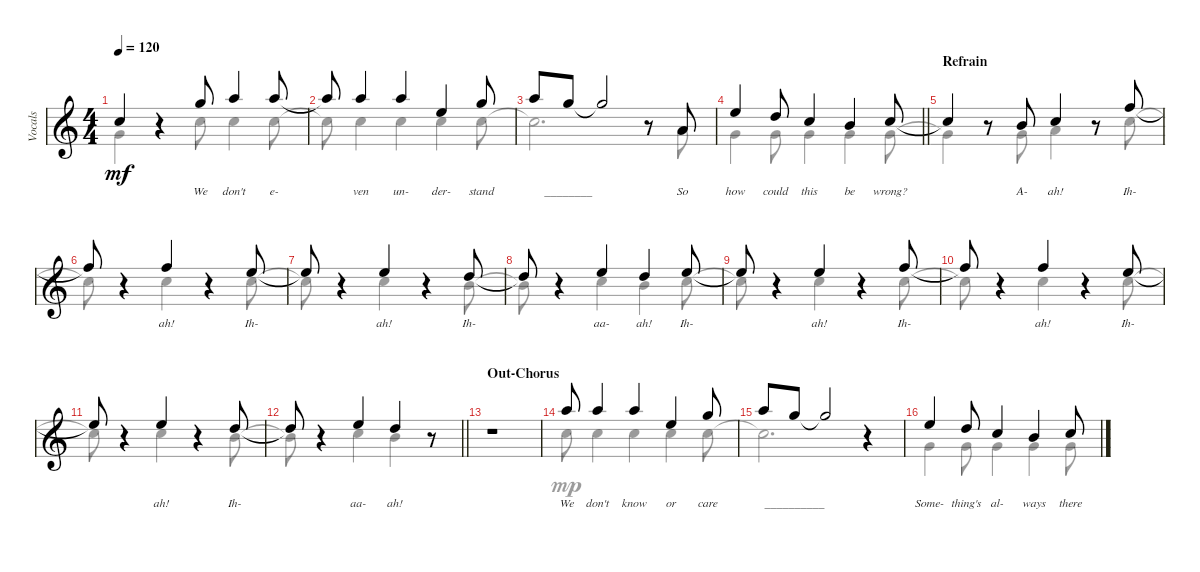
\defaultSystemsLayout 4
\bracketExtendMode groupsimilarinstruments
\otherSystemsTrackNameOrientation horizontal
\track ("Vocals" "Vocals") {multiBarRest instrument voiceoohs}
\staff {score}
\tuning (E4 B3 G3 D3 A2 E2)
\voice
\ts (4 4)
\tempo 120
\clef g2
\ks c
8.1{t}.4{dy mf beam Up} r.4{beam Up} 15.1.8{lyrics (0 "We") lyrics (1 "") lyrics (2 "") lyrics (3 "") lyrics (4 "") beam Up} 17.1.4{lyrics (0 "don't") lyrics (1 "") lyrics (2 "") lyrics (3 "") lyrics (4 "") beam Up} 17.1.8{lyrics (0 "e-") lyrics (1 "") lyrics (2 "") lyrics (3 "") lyrics (4 "") beam Up} |
17.1{t}.8{beam Up} 17.1.4{lyrics (0 "ven") lyrics (1 "") lyrics (2 "") lyrics (3 "") lyrics (4 "") beam Up} 17.1.4{lyrics (0 "un-") lyrics (1 "") lyrics (2 "") lyrics (3 "") lyrics (4 "") beam Up} 17.2.4{lyrics (0 "der-") lyrics (1 "") lyrics (2 "") lyrics (3 "") lyrics (4 "") beam Up} 15.1.8{lyrics (0 "stand") lyrics (1 "") lyrics (2 "") lyrics (3 "") lyrics (4 "") beam Up} |
17.1.8{beam Up} 15.1.8{lyrics (0 "________") lyrics (1 "") lyrics (2 "") lyrics (3 "") lyrics (4 "") beam Up} 15.1{t}.2{beam Up} r.8{beam Up} 10.2.8{lyrics (0 "So") lyrics (1 "") lyrics (2 "") lyrics (3 "") lyrics (4 "") beam Up} |
\barLineRight lightlight
12.1.4{lyrics (0 "how") lyrics (1 "") lyrics (2 "") lyrics (3 "") lyrics (4 "") beam Up} 10.1.8{lyrics (0 "could") lyrics (1 "") lyrics (2 "") lyrics (3 "") lyrics (4 "") beam Up} 8.1.4{lyrics (0 "this") lyrics (1 "") lyrics (2 "") lyrics (3 "") lyrics (4 "") beam Up} 7.1.4{lyrics (0 "be") lyrics (1 "") lyrics (2 "") lyrics (3 "") lyrics (4 "") beam Up} 8.1.8{lyrics (0 "wrong?") lyrics (1 "") lyrics (2 "") lyrics (3 "") lyrics (4 "") beam Up} |
\section ("" "Refrain")
8.1{t}.4{beam Up} r.8{beam Up} 16.3.8{lyrics (0 "A-") lyrics (1 "") lyrics (2 "") lyrics (3 "") lyrics (4 "") beam Up} 13.2.4{lyrics (0 "ah!") lyrics (1 "") lyrics (2 "") lyrics (3 "") lyrics (4 "") beam Up} r.8{beam Up} 13.1.8{lyrics (0 "Ih-") lyrics (1 "") lyrics (2 "") lyrics (3 "") lyrics (4 "") beam Up} |
13.1{t}.8{beam Up} r.4{beam Up} 13.1.4{lyrics (0 "ah!") lyrics (1 "") lyrics (2 "") lyrics (3 "") lyrics (4 "") beam Up} r.4{beam Up} 17.2.8{lyrics (0 "Ih-") lyrics (1 "") lyrics (2 "") lyrics (3 "") lyrics (4 "") beam Up} |
17.2{t}.8{beam Up} r.4{beam Up} 17.2.4{lyrics (0 "ah!") lyrics (1 "") lyrics (2 "") lyrics (3 "") lyrics (4 "") beam Up} r.4{beam Up} 15.2.8{lyrics (0 "Ih-") lyrics (1 "") lyrics (2 "") lyrics (3 "") lyrics (4 "") beam Up} |
15.2{t}.8{beam Up} r.4{beam Up} 12.1.4{lyrics (0 "aa-") lyrics (1 "") lyrics (2 "") lyrics (3 "") lyrics (4 "") beam Up} 15.2.4{lyrics (0 "ah!") lyrics (1 "") lyrics (2 "") lyrics (3 "") lyrics (4 "") beam Up} 12.1.8{lyrics (0 "Ih-") lyrics (1 "") lyrics (2 "") lyrics (3 "") lyrics (4 "") beam Up} |
12.1{t}.8{beam Up} r.4{beam Up} 17.2.4{lyrics (0 "ah!") lyrics (1 "") lyrics (2 "") lyrics (3 "") lyrics (4 "") beam Up} r.4{beam Up} 13.1.8{lyrics (0 "Ih-") lyrics (1 "") lyrics (2 "") lyrics (3 "") lyrics (4 "") beam Up} |
13.1{t}.8{beam Up} r.4{beam Up} 13.1.4{lyrics (0 "ah!") lyrics (1 "") lyrics (2 "") lyrics (3 "") lyrics (4 "") beam Up} r.4{beam Up} 17.2.8{lyrics (0 "Ih-") lyrics (1 "") lyrics (2 "") lyrics (3 "") lyrics (4 "") beam Up} |
17.2{t}.8{beam Up} r.4{beam Up} 17.2.4{lyrics (0 "ah!") lyrics (1 "") lyrics (2 "") lyrics (3 "") lyrics (4 "") beam Up} r.4{beam Up} 15.2.8{lyrics (0 "Ih-") lyrics (1 "") lyrics (2 "") lyrics (3 "") lyrics (4 "") beam Up} |
\barLineRight lightlight
15.2{t}.8{beam Up} r.4{beam Up} 12.1.4{lyrics (0 "aa-") lyrics (1 "") lyrics (2 "") lyrics (3 "") lyrics (4 "") beam Up} 15.2.4{lyrics (0 "ah!") lyrics (1 "") lyrics (2 "") lyrics (3 "") lyrics (4 "") beam Up} r.8{beam Up} |
\section ("" "Out-Chorus")
r.1{beam Down} |
17.1.8{lyrics (0 "We") lyrics (1 "") lyrics (2 "") lyrics (3 "") lyrics (4 "") beam Up} 17.1.4{lyrics (0 "don't") lyrics (1 "") lyrics (2 "") lyrics (3 "") lyrics (4 "") beam Up} 17.1.4{lyrics (0 "know") lyrics (1 "") lyrics (2 "") lyrics (3 "") lyrics (4 "") beam Up} 17.2.4{lyrics (0 "or") lyrics (1 "") lyrics (2 "") lyrics (3 "") lyrics (4 "") beam Up} 15.1.8{lyrics (0 "care") lyrics (1 "") lyrics (2 "") lyrics (3 "") lyrics (4 "") beam Up} |
17.1.8{beam Up} 15.1.8{lyrics (0 "__________") lyrics (1 "") lyrics (2 "") lyrics (3 "") lyrics (4 "") beam Up} 15.1{t}.2{beam Up} r.4{beam Up} |
12.1.4{lyrics (0 "Some-") lyrics (1 "") lyrics (2 "") lyrics (3 "") lyrics (4 "") beam Up} 10.1.8{lyrics (0 "thing's") lyrics (1 "") lyrics (2 "") lyrics (3 "") lyrics (4 "") beam Up} 8.1.4{lyrics (0 "al-") lyrics (1 "") lyrics (2 "") lyrics (3 "") lyrics (4 "") beam Up} 7.1.4{lyrics (0 "ways") lyrics (1 "") lyrics (2 "") lyrics (3 "") lyrics (4 "") beam Up} 8.1.8{lyrics (0 "there") lyrics (1 "") lyrics (2 "") lyrics (3 "") lyrics (4 "") beam Up}
\voice
\clef g2
\ottava regular
\simile none
\ks c
8.2{t}.4{dy mf beam Down} r.4{beam Down} 17.3.8{beam Down} 17.3.4{beam Down} 17.3.8{beam Down} |
17.3{t}.8{beam Down} 17.3.4{beam Down} 17.3.4{beam Down} 17.3.4{beam Down} 17.3.8{beam Down} |
17.3{t}.2{d beam Down} r.8{beam Down} 10.2.8{beam Down} |
\barLineRight lightlight
8.2.4{beam Down} 8.2.8{beam Down} 8.2.4{beam Down} 8.2.4{beam Down} 8.2.8{beam Down} |
8.2{t}.4{beam Down} r.8{beam Down} 17.4.8{beam Down} 14.3.4{beam Down} r.8{beam Down} 13.2.8{beam Down} |
13.2{t}.8{beam Down} r.4{beam Down} 13.2.4{beam Down} r.4{beam Down} 17.3.8{beam Down} |
17.3{t}.8{beam Down} r.4{beam Down} 17.3.4{beam Down} r.4{beam Down} 16.3.8{beam Down} |
16.3{t}.8{beam Down} r.4{beam Down} 13.2.4{beam Down} 16.3.4{beam Down} 13.2.8{beam Down} |
13.2{t}.8{beam Down} r.4{beam Down} 17.3.4{beam Down} r.4{beam Down} 13.2.8{beam Down} |
13.2{t}.8{beam Down} r.4{beam Down} 13.2.4{beam Down} r.4{beam Down} 17.3.8{beam Down} |
17.3{t}.8{beam Down} r.4{beam Down} 17.3.4{beam Down} r.4{beam Down} 16.3.8{beam Down} |
\barLineRight lightlight
16.3{t}.8{beam Down} r.4{beam Down} 13.2.4{beam Down} 16.3.4{beam Down} r.8{beam Down} |
|
17.3.8{dy mp beam Down} 17.3.4{beam Down} 17.3.4{beam Down} 17.3.4{beam Down} 17.3.8{beam Down} |
17.3{t}.2{d beam Down} r.4{beam Down} |
8.2.4{beam Down} 8.2.8{beam Down} 8.2.4{beam Down} 8.2.4{beam Down} 8.2.8{beam Down}
